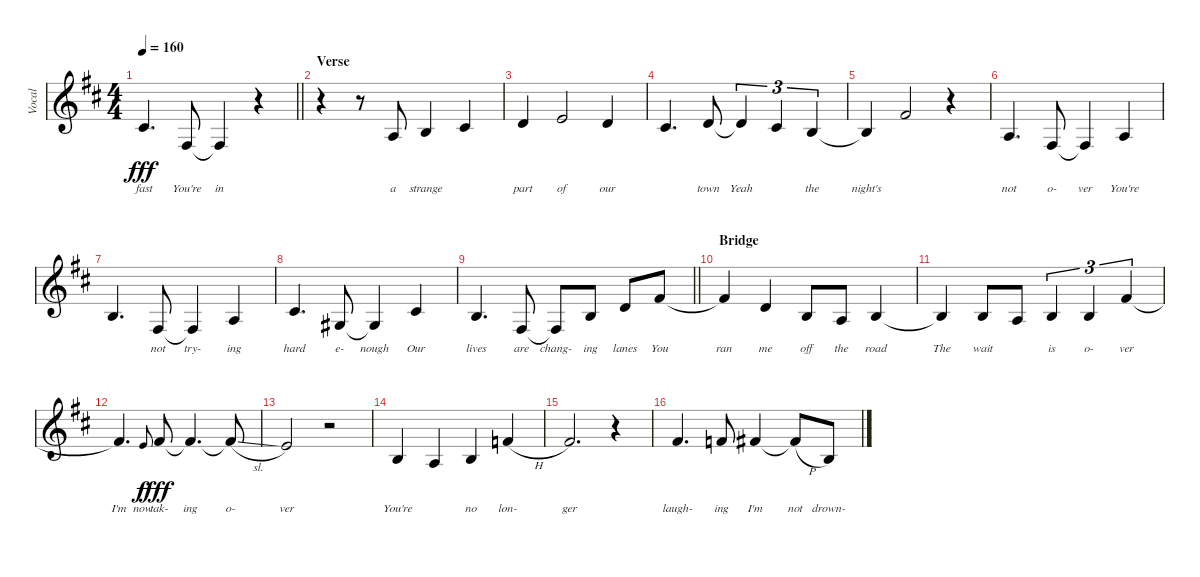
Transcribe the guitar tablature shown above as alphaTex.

\track ("Vocal" "Vocal") {instrument lead2sawtooth}
\staff {score}
\tuning (E4 B3 G3 D3 A2 E2) {hide}
\ts (4 4)
\tempo 160
\clef g2
\barLineRight lightlight
\ks bminor
2.2.4{d lyrics (0 "fast") lyrics (1 "") lyrics (2 "") lyrics (3 "") lyrics (4 "") dy fff} 4.4.8{lyrics (0 "You're") lyrics (1 "") lyrics (2 "") lyrics (3 "") lyrics (4 "")} 4.4{t}.4{lyrics (0 "in") lyrics (1 "") lyrics (2 "") lyrics (3 "") lyrics (4 "")} r.4 |
\section ("" "Verse")
r.4 r.8 2.3.8{lyrics (0 "a") lyrics (1 "") lyrics (2 "") lyrics (3 "") lyrics (4 "")} 0.2.4{lyrics (0 "strange") lyrics (1 "") lyrics (2 "") lyrics (3 "") lyrics (4 "")} 2.2.4{lyrics (0 "") lyrics (1 "") lyrics (2 "") lyrics (3 "") lyrics (4 "")} |
3.2.4{lyrics (0 "part") lyrics (1 "") lyrics (2 "") lyrics (3 "") lyrics (4 "")} 0.1.2{lyrics (0 "of") lyrics (1 "") lyrics (2 "") lyrics (3 "") lyrics (4 "")} 3.2.4{lyrics (0 "our") lyrics (1 "") lyrics (2 "") lyrics (3 "") lyrics (4 "")} |
2.2.4{d lyrics (0 "") lyrics (1 "") lyrics (2 "") lyrics (3 "") lyrics (4 "")} 3.2.8{lyrics (0 "town") lyrics (1 "") lyrics (2 "") lyrics (3 "") lyrics (4 "")} 3.2{t}.4{tu (3 2) lyrics (0 "Yeah") lyrics (1 "") lyrics (2 "") lyrics (3 "") lyrics (4 "")} 2.2.4{tu (3 2) lyrics (0 "") lyrics (1 "") lyrics (2 "") lyrics (3 "") lyrics (4 "")} 0.2.4{tu (3 2) lyrics (0 "the") lyrics (1 "") lyrics (2 "") lyrics (3 "") lyrics (4 "")} |
0.2{t}.4{lyrics (0 "night's") lyrics (1 "") lyrics (2 "") lyrics (3 "") lyrics (4 "")} 2.1.2{lyrics (0 "") lyrics (1 "") lyrics (2 "") lyrics (3 "") lyrics (4 "")} r.4 |
2.3.4{d lyrics (0 "not") lyrics (1 "") lyrics (2 "") lyrics (3 "") lyrics (4 "")} 4.4.8{lyrics (0 "o-") lyrics (1 "") lyrics (2 "") lyrics (3 "") lyrics (4 "")} 4.4{t}.4{lyrics (0 "ver") lyrics (1 "") lyrics (2 "") lyrics (3 "") lyrics (4 "")} 2.3.4{lyrics (0 "You're") lyrics (1 "") lyrics (2 "") lyrics (3 "") lyrics (4 "")} |
0.2.4{d lyrics (0 "") lyrics (1 "") lyrics (2 "") lyrics (3 "") lyrics (4 "")} 4.4.8{lyrics (0 "not") lyrics (1 "") lyrics (2 "") lyrics (3 "") lyrics (4 "")} 4.4{t}.4{lyrics (0 "try-") lyrics (1 "") lyrics (2 "") lyrics (3 "") lyrics (4 "")} 2.3.4{lyrics (0 "ing") lyrics (1 "") lyrics (2 "") lyrics (3 "") lyrics (4 "")} |
2.2.4{d lyrics (0 "hard") lyrics (1 "") lyrics (2 "") lyrics (3 "") lyrics (4 "")} 1.3.8{lyrics (0 "e-") lyrics (1 "") lyrics (2 "") lyrics (3 "") lyrics (4 "")} 1.3{t}.4{lyrics (0 "nough") lyrics (1 "") lyrics (2 "") lyrics (3 "") lyrics (4 "")} 2.2.4{lyrics (0 "Our") lyrics (1 "") lyrics (2 "") lyrics (3 "") lyrics (4 "")} |
\barLineRight lightlight
0.2.4{d lyrics (0 "lives") lyrics (1 "") lyrics (2 "") lyrics (3 "") lyrics (4 "")} 4.4.8{lyrics (0 "are") lyrics (1 "") lyrics (2 "") lyrics (3 "") lyrics (4 "")} 4.4{t}.8{lyrics (0 "chang-") lyrics (1 "") lyrics (2 "") lyrics (3 "") lyrics (4 "") beam Up} 0.2.8{lyrics (0 "ing") lyrics (1 "") lyrics (2 "") lyrics (3 "") lyrics (4 "") beam Up} 3.2.8{lyrics (0 "lanes") lyrics (1 "") lyrics (2 "") lyrics (3 "") lyrics (4 "") beam Up} 2.1.8{lyrics (0 "You") lyrics (1 "") lyrics (2 "") lyrics (3 "") lyrics (4 "") beam Up} |
\section ("" "Bridge")
2.1{t}.4{lyrics (0 "ran") lyrics (1 "") lyrics (2 "") lyrics (3 "") lyrics (4 "")} 3.2.4{lyrics (0 "me") lyrics (1 "") lyrics (2 "") lyrics (3 "") lyrics (4 "")} 0.2.8{lyrics (0 "off") lyrics (1 "") lyrics (2 "") lyrics (3 "") lyrics (4 "")} 2.3.8{lyrics (0 "the") lyrics (1 "") lyrics (2 "") lyrics (3 "") lyrics (4 "")} 0.2.4{lyrics (0 "road") lyrics (1 "") lyrics (2 "") lyrics (3 "") lyrics (4 "")} |
0.2{t}.4{lyrics (0 "The") lyrics (1 "") lyrics (2 "") lyrics (3 "") lyrics (4 "")} 0.2.8{lyrics (0 "wait") lyrics (1 "") lyrics (2 "") lyrics (3 "") lyrics (4 "")} 2.3.8{lyrics (0 "") lyrics (1 "") lyrics (2 "") lyrics (3 "") lyrics (4 "")} 0.2.4{tu (3 2) lyrics (0 "is") lyrics (1 "") lyrics (2 "") lyrics (3 "") lyrics (4 "")} 0.2.4{tu (3 2) lyrics (0 "o-") lyrics (1 "") lyrics (2 "") lyrics (3 "") lyrics (4 "")} 2.1.4{tu (3 2) lyrics (0 "ver") lyrics (1 "") lyrics (2 "") lyrics (3 "") lyrics (4 "")} |
2.1{t}.4{d lyrics (0 "I'm") lyrics (1 "") lyrics (2 "") lyrics (3 "") lyrics (4 "")} 0.1.8{lyrics (0 "now") lyrics (1 "") lyrics (2 "") lyrics (3 "") lyrics (4 "") gr onbeat dy f} 2.1.8{lyrics (0 "tak-") lyrics (1 "") lyrics (2 "") lyrics (3 "") lyrics (4 "") dy fff} 2.1{t}.4{d lyrics (0 "ing") lyrics (1 "") lyrics (2 "") lyrics (3 "") lyrics (4 "")} 2.1{sl t}.8{lyrics (0 "o-") lyrics (1 "") lyrics (2 "") lyrics (3 "") lyrics (4 "")} |
0.1.2{lyrics (0 "ver") lyrics (1 "") lyrics (2 "") lyrics (3 "") lyrics (4 "")} r.2 |
0.2.4{lyrics (0 "You're") lyrics (1 "") lyrics (2 "") lyrics (3 "") lyrics (4 "")} 2.3.4{lyrics (0 "") lyrics (1 "") lyrics (2 "") lyrics (3 "") lyrics (4 "")} 0.2.4{lyrics (0 "no") lyrics (1 "") lyrics (2 "") lyrics (3 "") lyrics (4 "")} 1.1{h}.4{lyrics (0 "lon-") lyrics (1 "") lyrics (2 "") lyrics (3 "") lyrics (4 "")} |
2.1.2{d lyrics (0 "ger") lyrics (1 "") lyrics (2 "") lyrics (3 "") lyrics (4 "")} r.4 |
2.1.4{d lyrics (0 "laugh-") lyrics (1 "") lyrics (2 "") lyrics (3 "") lyrics (4 "")} 1.1.8{lyrics (0 "ing") lyrics (1 "") lyrics (2 "") lyrics (3 "") lyrics (4 "")} 7.2.4{lyrics (0 "I'm") lyrics (1 "") lyrics (2 "") lyrics (3 "") lyrics (4 "")} 7.2{h t}.8{lyrics (0 "not") lyrics (1 "") lyrics (2 "") lyrics (3 "") lyrics (4 "")} 0.2.8{lyrics (0 "drown-") lyrics (1 "") lyrics (2 "") lyrics (3 "") lyrics (4 "")}
